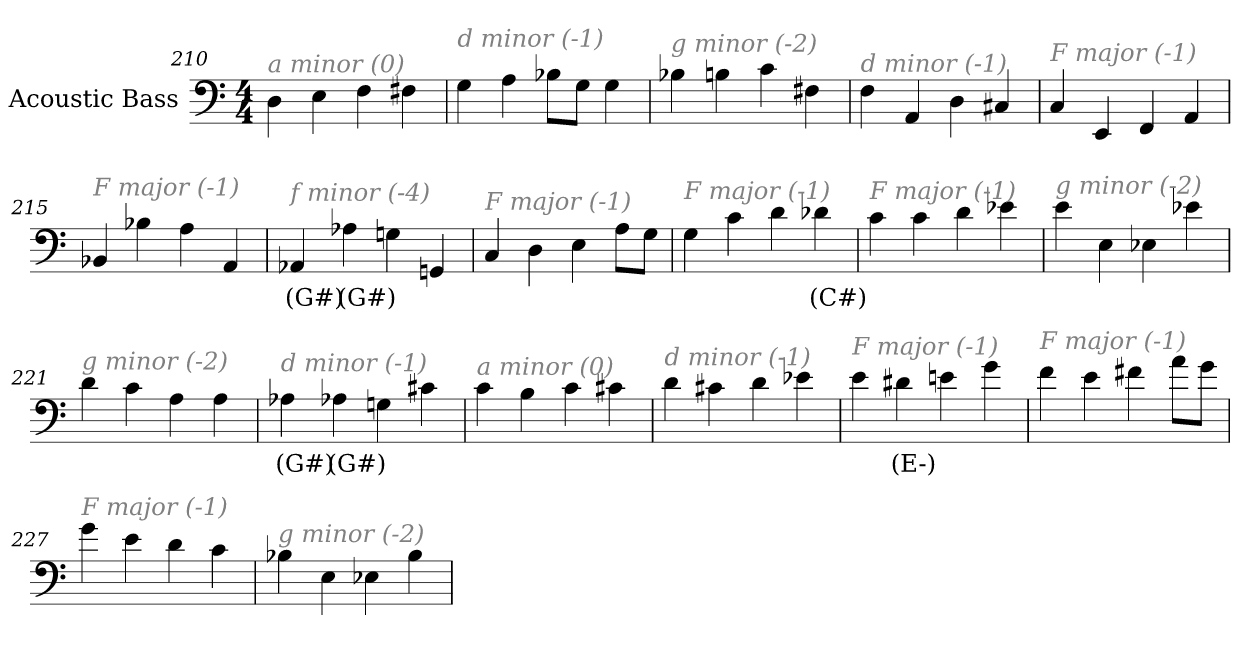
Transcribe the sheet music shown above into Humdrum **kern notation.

**kern	**text
*part1	*part1
*staff1	*staff1
*I"Acoustic Bass	*
*clefF4	*
*ITrd7c12	*
*k[]	*
*C:	*
*M4/4	*
=210	=210
!LO:TX:i:color=#808080:t=a minor (0)	!
4DD	.
4EE	.
4FF	.
4FF#X	.
=211	=211
!LO:TX:i:color=#808080:t=d minor (-1)	!
4GG	.
4AA	.
8BB-XL	.
8GGJ	.
4GG	.
=212	=212
!LO:TX:i:color=#808080:t=g minor (-2)	!
4BB-X	.
4BBn	.
4C	.
4FF#X	.
=213	=213
!LO:TX:i:color=#808080:t=d minor (-1)	!
4FF	.
4AAA	.
4DD	.
4CC#X	.
=214	=214
!LO:TX:i:color=#808080:t=F major (-1)	!
4CC	.
4EEE	.
4FFF	.
4AAA	.
=215	=215
!LO:TX:i:color=#808080:t=F major (-1)	!
4BBB-X	.
4BB-X	.
4AA	.
4AAA	.
=216	=216
!LO:TX:i:color=#808080:t=f minor (-4)	!
4AAA-Xi	(G#)
4AA-Xi	(G#)
4GGn	.
4GGGn	.
=217	=217
!LO:TX:i:color=#808080:t=F major (-1)	!
4CC	.
4DD	.
4EE	.
8AAL	.
8GGJ	.
=218	=218
!LO:TX:i:color=#808080:t=F major (-1)	!
4GG	.
4C	.
4D	.
4D-Xi	(C#)
=219	=219
!LO:TX:i:color=#808080:t=F major (-1)	!
4C	.
4C	.
4D	.
4E-X	.
=220	=220
!LO:TX:i:color=#808080:t=g minor (-2)	!
4E	.
4EE	.
4EE-X	.
4E-X	.
=221	=221
!LO:TX:i:color=#808080:t=g minor (-2)	!
4D	.
4C	.
4AA	.
4AA	.
=222	=222
!LO:TX:i:color=#808080:t=d minor (-1)	!
4AA-Xi	(G#)
4AA-Xi	(G#)
4GGn	.
4C#X	.
=223	=223
!LO:TX:i:color=#808080:t=a minor (0)	!
4C	.
4BB	.
4C	.
4C#X	.
=224	=224
!LO:TX:i:color=#808080:t=d minor (-1)	!
4D	.
4C#X	.
4D	.
4E-X	.
=225	=225
!LO:TX:i:color=#808080:t=F major (-1)	!
4E	.
4D#Xi	(E-)
4En	.
4G	.
=226	=226
!LO:TX:i:color=#808080:t=F major (-1)	!
4F	.
4E	.
4F#X	.
8AL	.
8GJ	.
=227	=227
!LO:TX:i:color=#808080:t=F major (-1)	!
4G	.
4E	.
4D	.
4C	.
=228	=228
!LO:TX:i:color=#808080:t=g minor (-2)	!
4BB-X	.
4EE	.
4EE-X	.
4BB-	.
=	=
*-	*-
